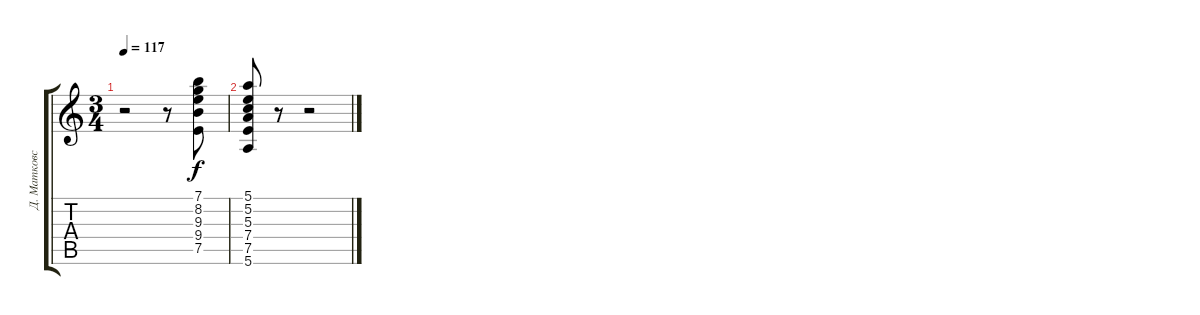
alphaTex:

\track ("Д. Матковский" "Д. Матковс") {instrument electricguitarjazz}
\staff {score tabs}
\tuning (E4 B3 G3 D3 A2 E2) {hide}
\ts (3 4)
\tempo 117
\clef g2
\ks c
r.2{dy f} r.8 (7.1 8.2 9.3 9.4 7.5).8 |
(5.1 5.2 5.3 7.4 7.5 5.6).8 r.8 r.2
